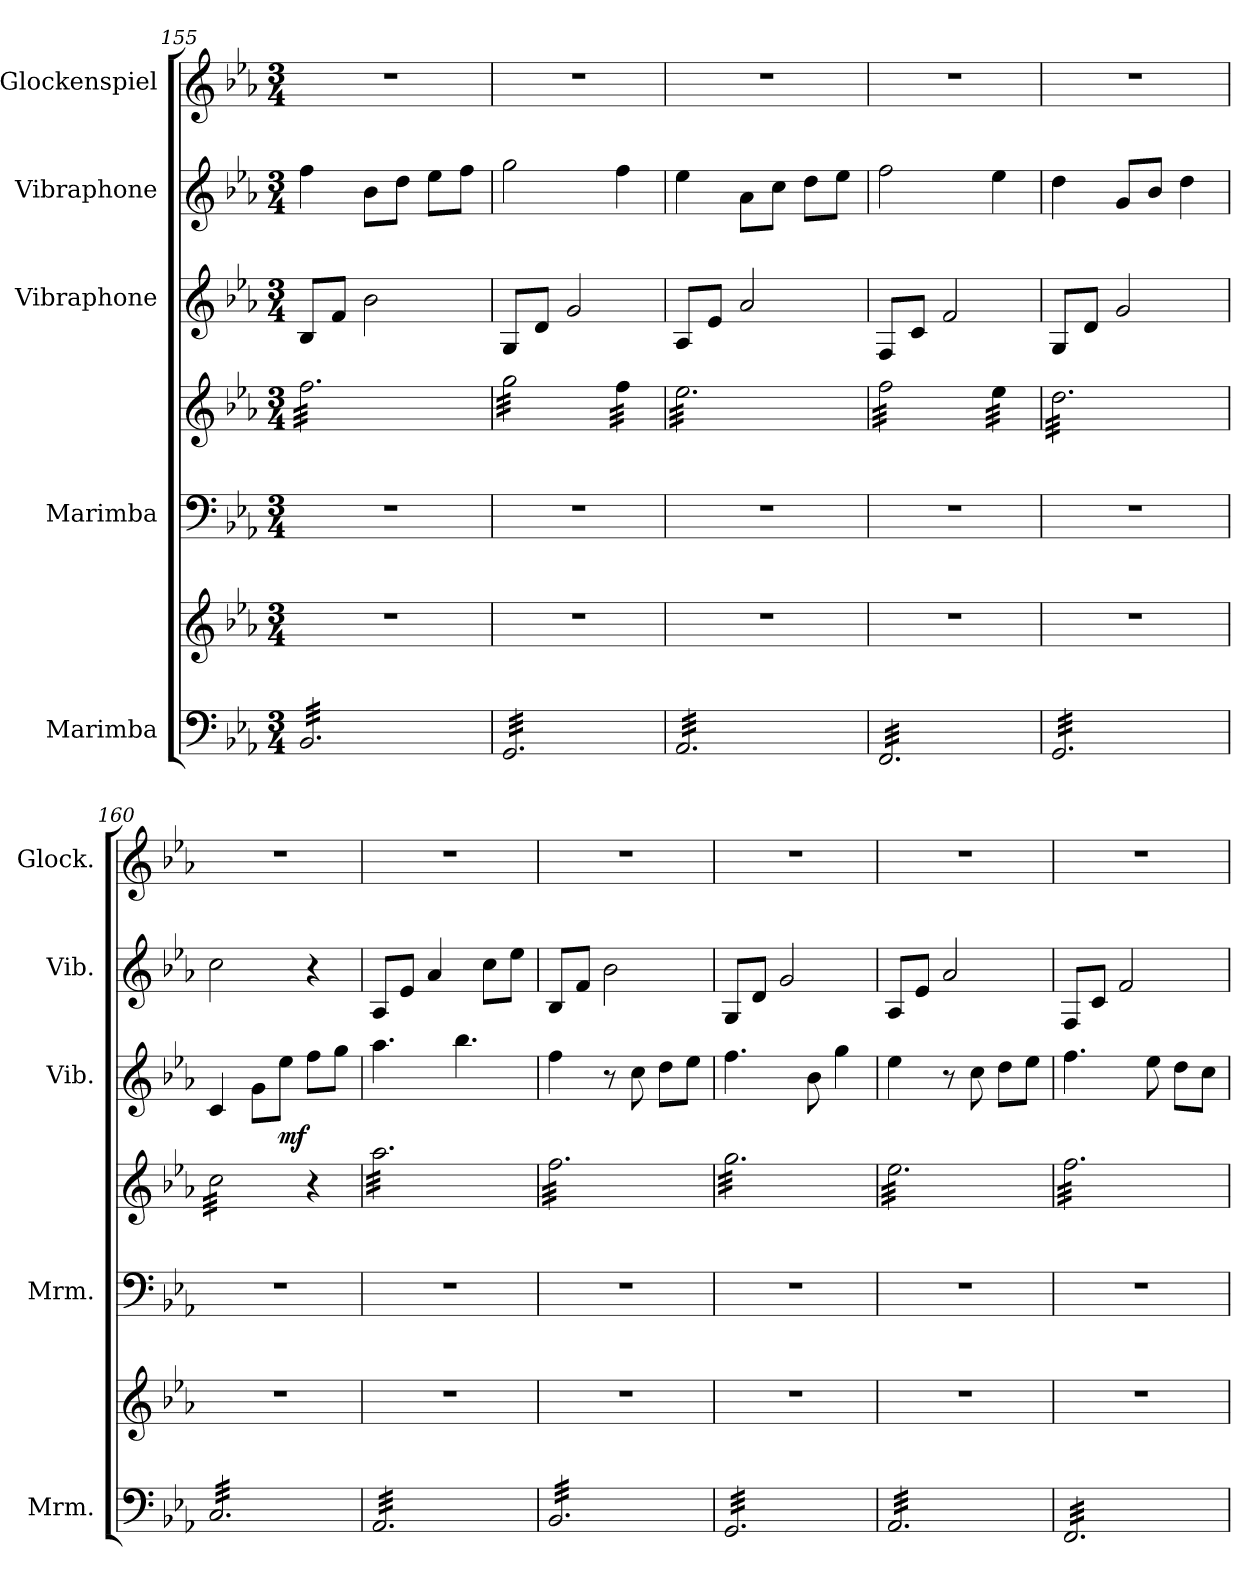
**kern	**kern	**kern	**kern	**kern	**dynam	**kern	**kern
*part5	*part5	*part4	*part4	*part3	*part3	*part2	*part1
*staff7	*staff6	*staff5	*staff4	*staff3	*staff3	*staff2	*staff1
*I"Marimba	*	*I"Marimba	*	*I"Vibraphone	*	*I"Vibraphone	*I"Glockenspiel
*I'Mrm.	*	*I'Mrm.	*	*I'Vib.	*	*I'Vib.	*I'Glock.
*clefF4	*clefG2	*clefF4	*clefG2	*clefG2	*	*clefG2	*clefG2
*	*	*	*	*	*	*	*ITrd-14c-24
*k[b-e-a-]	*k[b-e-a-]	*k[b-e-a-]	*k[b-e-a-]	*k[b-e-a-]	*	*k[b-e-a-]	*k[b-e-a-]
*M3/4	*M3/4	*M3/4	*M3/4	*M3/4	*	*M3/4	*M3/4
=155	=155	=155	=155	=155	=155	=155	=155
*tremolo	*	*	*	*	*	*	*
*	*	*	*tremolo	*	*	*	*
32BB-/LLL	2.r	2.r	32ff\LLL	8B-/L	.	4ff\	2.r
32BB-/	.	.	32ff\	.	.	.	.
32BB-/	.	.	32ff\	.	.	.	.
32BB-/	.	.	32ff\	.	.	.	.
32BB-/	.	.	32ff\	8f/J	.	.	.
32BB-/	.	.	32ff\	.	.	.	.
32BB-/	.	.	32ff\	.	.	.	.
32BB-/	.	.	32ff\	.	.	.	.
32BB-/	.	.	32ff\	2b-\	.	8b-\L	.
32BB-/	.	.	32ff\	.	.	.	.
32BB-/	.	.	32ff\	.	.	.	.
32BB-/	.	.	32ff\	.	.	.	.
32BB-/	.	.	32ff\	.	.	8dd\J	.
32BB-/	.	.	32ff\	.	.	.	.
32BB-/	.	.	32ff\	.	.	.	.
32BB-/	.	.	32ff\	.	.	.	.
32BB-/	.	.	32ff\	.	.	8ee-\L	.
32BB-/	.	.	32ff\	.	.	.	.
32BB-/	.	.	32ff\	.	.	.	.
32BB-/	.	.	32ff\	.	.	.	.
32BB-/	.	.	32ff\	.	.	8ff\J	.
32BB-/	.	.	32ff\	.	.	.	.
32BB-/	.	.	32ff\	.	.	.	.
32BB-/JJJ	.	.	32ff\JJJ	.	.	.	.
=156	=156	=156	=156	=156	=156	=156	=156
32GG/LLL	2.r	2.r	32gg\LLL	8G/L	.	2gg\	2.r
32GG/	.	.	32gg\	.	.	.	.
32GG/	.	.	32gg\	.	.	.	.
32GG/	.	.	32gg\	.	.	.	.
32GG/	.	.	32gg\	8d/J	.	.	.
32GG/	.	.	32gg\	.	.	.	.
32GG/	.	.	32gg\	.	.	.	.
32GG/	.	.	32gg\	.	.	.	.
32GG/	.	.	32gg\	2g/	.	.	.
32GG/	.	.	32gg\	.	.	.	.
32GG/	.	.	32gg\	.	.	.	.
32GG/	.	.	32gg\	.	.	.	.
32GG/	.	.	32gg\	.	.	.	.
32GG/	.	.	32gg\	.	.	.	.
32GG/	.	.	32gg\	.	.	.	.
32GG/	.	.	32gg\JJJ	.	.	.	.
32GG/	.	.	32ff\LLL	.	.	4ff\	.
32GG/	.	.	32ff\	.	.	.	.
32GG/	.	.	32ff\	.	.	.	.
32GG/	.	.	32ff\	.	.	.	.
32GG/	.	.	32ff\	.	.	.	.
32GG/	.	.	32ff\	.	.	.	.
32GG/	.	.	32ff\	.	.	.	.
32GG/JJJ	.	.	32ff\JJJ	.	.	.	.
=157	=157	=157	=157	=157	=157	=157	=157
32AA-/LLL	2.r	2.r	32ee-\LLL	8A-/L	.	4ee-\	2.r
32AA-/	.	.	32ee-\	.	.	.	.
32AA-/	.	.	32ee-\	.	.	.	.
32AA-/	.	.	32ee-\	.	.	.	.
32AA-/	.	.	32ee-\	8e-/J	.	.	.
32AA-/	.	.	32ee-\	.	.	.	.
32AA-/	.	.	32ee-\	.	.	.	.
32AA-/	.	.	32ee-\	.	.	.	.
32AA-/	.	.	32ee-\	2a-/	.	8a-\L	.
32AA-/	.	.	32ee-\	.	.	.	.
32AA-/	.	.	32ee-\	.	.	.	.
32AA-/	.	.	32ee-\	.	.	.	.
32AA-/	.	.	32ee-\	.	.	8cc\J	.
32AA-/	.	.	32ee-\	.	.	.	.
32AA-/	.	.	32ee-\	.	.	.	.
32AA-/	.	.	32ee-\	.	.	.	.
32AA-/	.	.	32ee-\	.	.	8dd\L	.
32AA-/	.	.	32ee-\	.	.	.	.
32AA-/	.	.	32ee-\	.	.	.	.
32AA-/	.	.	32ee-\	.	.	.	.
32AA-/	.	.	32ee-\	.	.	8ee-\J	.
32AA-/	.	.	32ee-\	.	.	.	.
32AA-/	.	.	32ee-\	.	.	.	.
32AA-/JJJ	.	.	32ee-\JJJ	.	.	.	.
!!LO:PB:g=z
=158	=158	=158	=158	=158	=158	=158	=158
32FF/LLL	2.r	2.r	32ff\LLL	8F/L	.	2ff\	2.r
32FF/	.	.	32ff\	.	.	.	.
32FF/	.	.	32ff\	.	.	.	.
32FF/	.	.	32ff\	.	.	.	.
32FF/	.	.	32ff\	8c/J	.	.	.
32FF/	.	.	32ff\	.	.	.	.
32FF/	.	.	32ff\	.	.	.	.
32FF/	.	.	32ff\	.	.	.	.
32FF/	.	.	32ff\	2f/	.	.	.
32FF/	.	.	32ff\	.	.	.	.
32FF/	.	.	32ff\	.	.	.	.
32FF/	.	.	32ff\	.	.	.	.
32FF/	.	.	32ff\	.	.	.	.
32FF/	.	.	32ff\	.	.	.	.
32FF/	.	.	32ff\	.	.	.	.
32FF/	.	.	32ff\JJJ	.	.	.	.
32FF/	.	.	32ee-\LLL	.	.	4ee-\	.
32FF/	.	.	32ee-\	.	.	.	.
32FF/	.	.	32ee-\	.	.	.	.
32FF/	.	.	32ee-\	.	.	.	.
32FF/	.	.	32ee-\	.	.	.	.
32FF/	.	.	32ee-\	.	.	.	.
32FF/	.	.	32ee-\	.	.	.	.
32FF/JJJ	.	.	32ee-\JJJ	.	.	.	.
=159	=159	=159	=159	=159	=159	=159	=159
32GG/LLL	2.r	2.r	32dd\LLL	8G/L	.	4dd\	2.r
32GG/	.	.	32dd\	.	.	.	.
32GG/	.	.	32dd\	.	.	.	.
32GG/	.	.	32dd\	.	.	.	.
32GG/	.	.	32dd\	8d/J	.	.	.
32GG/	.	.	32dd\	.	.	.	.
32GG/	.	.	32dd\	.	.	.	.
32GG/	.	.	32dd\	.	.	.	.
32GG/	.	.	32dd\	2g/	.	8g/L	.
32GG/	.	.	32dd\	.	.	.	.
32GG/	.	.	32dd\	.	.	.	.
32GG/	.	.	32dd\	.	.	.	.
32GG/	.	.	32dd\	.	.	8b-/J	.
32GG/	.	.	32dd\	.	.	.	.
32GG/	.	.	32dd\	.	.	.	.
32GG/	.	.	32dd\	.	.	.	.
32GG/	.	.	32dd\	.	.	4dd\	.
32GG/	.	.	32dd\	.	.	.	.
32GG/	.	.	32dd\	.	.	.	.
32GG/	.	.	32dd\	.	.	.	.
32GG/	.	.	32dd\	.	.	.	.
32GG/	.	.	32dd\	.	.	.	.
32GG/	.	.	32dd\	.	.	.	.
32GG/JJJ	.	.	32dd\JJJ	.	.	.	.
=160	=160	=160	=160	=160	=160	=160	=160
32C/LLL	2.r	2.r	32cc\LLL	4c/	.	2cc\	2.r
32C/	.	.	32cc\	.	.	.	.
32C/	.	.	32cc\	.	.	.	.
32C/	.	.	32cc\	.	.	.	.
32C/	.	.	32cc\	.	.	.	.
32C/	.	.	32cc\	.	.	.	.
32C/	.	.	32cc\	.	.	.	.
32C/	.	.	32cc\	.	.	.	.
32C/	.	.	32cc\	8g\L	.	.	.
32C/	.	.	32cc\	.	.	.	.
32C/	.	.	32cc\	.	.	.	.
32C/	.	.	32cc\	.	.	.	.
!	!	!	!	!	!LO:DY:b	!	!
32C/	.	.	32cc\	8ee-\J	mf	.	.
32C/	.	.	32cc\	.	.	.	.
32C/	.	.	32cc\	.	.	.	.
32C/	.	.	32cc\JJJ	.	.	.	.
32C/	.	.	4r	8ff\L	.	4r	.
32C/	.	.	.	.	.	.	.
32C/	.	.	.	.	.	.	.
32C/	.	.	.	.	.	.	.
32C/	.	.	.	8gg\J	.	.	.
32C/	.	.	.	.	.	.	.
32C/	.	.	.	.	.	.	.
32C/JJJ	.	.	.	.	.	.	.
=161	=161	=161	=161	=161	=161	=161	=161
32AA-/LLL	2.r	2.r	32aa-\LLL	4.aa-\	.	8A-/L	2.r
32AA-/	.	.	32aa-\	.	.	.	.
32AA-/	.	.	32aa-\	.	.	.	.
32AA-/	.	.	32aa-\	.	.	.	.
32AA-/	.	.	32aa-\	.	.	8e-/J	.
32AA-/	.	.	32aa-\	.	.	.	.
32AA-/	.	.	32aa-\	.	.	.	.
32AA-/	.	.	32aa-\	.	.	.	.
32AA-/	.	.	32aa-\	.	.	4a-/	.
32AA-/	.	.	32aa-\	.	.	.	.
32AA-/	.	.	32aa-\	.	.	.	.
32AA-/	.	.	32aa-\	.	.	.	.
32AA-/	.	.	32aa-\	4.bb-\	.	.	.
32AA-/	.	.	32aa-\	.	.	.	.
32AA-/	.	.	32aa-\	.	.	.	.
32AA-/	.	.	32aa-\	.	.	.	.
32AA-/	.	.	32aa-\	.	.	8cc\L	.
32AA-/	.	.	32aa-\	.	.	.	.
32AA-/	.	.	32aa-\	.	.	.	.
32AA-/	.	.	32aa-\	.	.	.	.
32AA-/	.	.	32aa-\	.	.	8ee-\J	.
32AA-/	.	.	32aa-\	.	.	.	.
32AA-/	.	.	32aa-\	.	.	.	.
32AA-/JJJ	.	.	32aa-\JJJ	.	.	.	.
=162	=162	=162	=162	=162	=162	=162	=162
32BB-/LLL	2.r	2.r	32ff\LLL	4ff\	.	8B-/L	2.r
32BB-/	.	.	32ff\	.	.	.	.
32BB-/	.	.	32ff\	.	.	.	.
32BB-/	.	.	32ff\	.	.	.	.
32BB-/	.	.	32ff\	.	.	8f/J	.
32BB-/	.	.	32ff\	.	.	.	.
32BB-/	.	.	32ff\	.	.	.	.
32BB-/	.	.	32ff\	.	.	.	.
32BB-/	.	.	32ff\	8r	.	2b-\	.
32BB-/	.	.	32ff\	.	.	.	.
32BB-/	.	.	32ff\	.	.	.	.
32BB-/	.	.	32ff\	.	.	.	.
32BB-/	.	.	32ff\	8cc\	.	.	.
32BB-/	.	.	32ff\	.	.	.	.
32BB-/	.	.	32ff\	.	.	.	.
32BB-/	.	.	32ff\	.	.	.	.
32BB-/	.	.	32ff\	8dd\L	.	.	.
32BB-/	.	.	32ff\	.	.	.	.
32BB-/	.	.	32ff\	.	.	.	.
32BB-/	.	.	32ff\	.	.	.	.
32BB-/	.	.	32ff\	8ee-\J	.	.	.
32BB-/	.	.	32ff\	.	.	.	.
32BB-/	.	.	32ff\	.	.	.	.
32BB-/JJJ	.	.	32ff\JJJ	.	.	.	.
=163	=163	=163	=163	=163	=163	=163	=163
32GG/LLL	2.r	2.r	32gg\LLL	4.ff\	.	8G/L	2.r
32GG/	.	.	32gg\	.	.	.	.
32GG/	.	.	32gg\	.	.	.	.
32GG/	.	.	32gg\	.	.	.	.
32GG/	.	.	32gg\	.	.	8d/J	.
32GG/	.	.	32gg\	.	.	.	.
32GG/	.	.	32gg\	.	.	.	.
32GG/	.	.	32gg\	.	.	.	.
32GG/	.	.	32gg\	.	.	2g/	.
32GG/	.	.	32gg\	.	.	.	.
32GG/	.	.	32gg\	.	.	.	.
32GG/	.	.	32gg\	.	.	.	.
32GG/	.	.	32gg\	8b-\	.	.	.
32GG/	.	.	32gg\	.	.	.	.
32GG/	.	.	32gg\	.	.	.	.
32GG/	.	.	32gg\	.	.	.	.
32GG/	.	.	32gg\	4gg\	.	.	.
32GG/	.	.	32gg\	.	.	.	.
32GG/	.	.	32gg\	.	.	.	.
32GG/	.	.	32gg\	.	.	.	.
32GG/	.	.	32gg\	.	.	.	.
32GG/	.	.	32gg\	.	.	.	.
32GG/	.	.	32gg\	.	.	.	.
32GG/JJJ	.	.	32gg\JJJ	.	.	.	.
=164	=164	=164	=164	=164	=164	=164	=164
32AA-/LLL	2.r	2.r	32ee-\LLL	4ee-\	.	8A-/L	2.r
32AA-/	.	.	32ee-\	.	.	.	.
32AA-/	.	.	32ee-\	.	.	.	.
32AA-/	.	.	32ee-\	.	.	.	.
32AA-/	.	.	32ee-\	.	.	8e-/J	.
32AA-/	.	.	32ee-\	.	.	.	.
32AA-/	.	.	32ee-\	.	.	.	.
32AA-/	.	.	32ee-\	.	.	.	.
32AA-/	.	.	32ee-\	8r	.	2a-/	.
32AA-/	.	.	32ee-\	.	.	.	.
32AA-/	.	.	32ee-\	.	.	.	.
32AA-/	.	.	32ee-\	.	.	.	.
32AA-/	.	.	32ee-\	8cc\	.	.	.
32AA-/	.	.	32ee-\	.	.	.	.
32AA-/	.	.	32ee-\	.	.	.	.
32AA-/	.	.	32ee-\	.	.	.	.
32AA-/	.	.	32ee-\	8dd\L	.	.	.
32AA-/	.	.	32ee-\	.	.	.	.
32AA-/	.	.	32ee-\	.	.	.	.
32AA-/	.	.	32ee-\	.	.	.	.
32AA-/	.	.	32ee-\	8ee-\J	.	.	.
32AA-/	.	.	32ee-\	.	.	.	.
32AA-/	.	.	32ee-\	.	.	.	.
32AA-/JJJ	.	.	32ee-\JJJ	.	.	.	.
=165	=165	=165	=165	=165	=165	=165	=165
32FF/LLL	2.r	2.r	32ff\LLL	4.ff\	.	8F/L	2.r
32FF/	.	.	32ff\	.	.	.	.
32FF/	.	.	32ff\	.	.	.	.
32FF/	.	.	32ff\	.	.	.	.
32FF/	.	.	32ff\	.	.	8c/J	.
32FF/	.	.	32ff\	.	.	.	.
32FF/	.	.	32ff\	.	.	.	.
32FF/	.	.	32ff\	.	.	.	.
32FF/	.	.	32ff\	.	.	2f/	.
32FF/	.	.	32ff\	.	.	.	.
32FF/	.	.	32ff\	.	.	.	.
32FF/	.	.	32ff\	.	.	.	.
32FF/	.	.	32ff\	8ee-\	.	.	.
32FF/	.	.	32ff\	.	.	.	.
32FF/	.	.	32ff\	.	.	.	.
32FF/	.	.	32ff\	.	.	.	.
32FF/	.	.	32ff\	8dd\L	.	.	.
32FF/	.	.	32ff\	.	.	.	.
32FF/	.	.	32ff\	.	.	.	.
32FF/	.	.	32ff\	.	.	.	.
32FF/	.	.	32ff\	8cc\J	.	.	.
32FF/	.	.	32ff\	.	.	.	.
32FF/	.	.	32ff\	.	.	.	.
32FF/JJJ	.	.	32ff\JJJ	.	.	.	.
*	*	*	*Xtremolo	*	*	*	*
*Xtremolo	*	*	*	*	*	*	*
=	=	=	=	=	=	=	=
*-	*-	*-	*-	*-	*-	*-	*-
